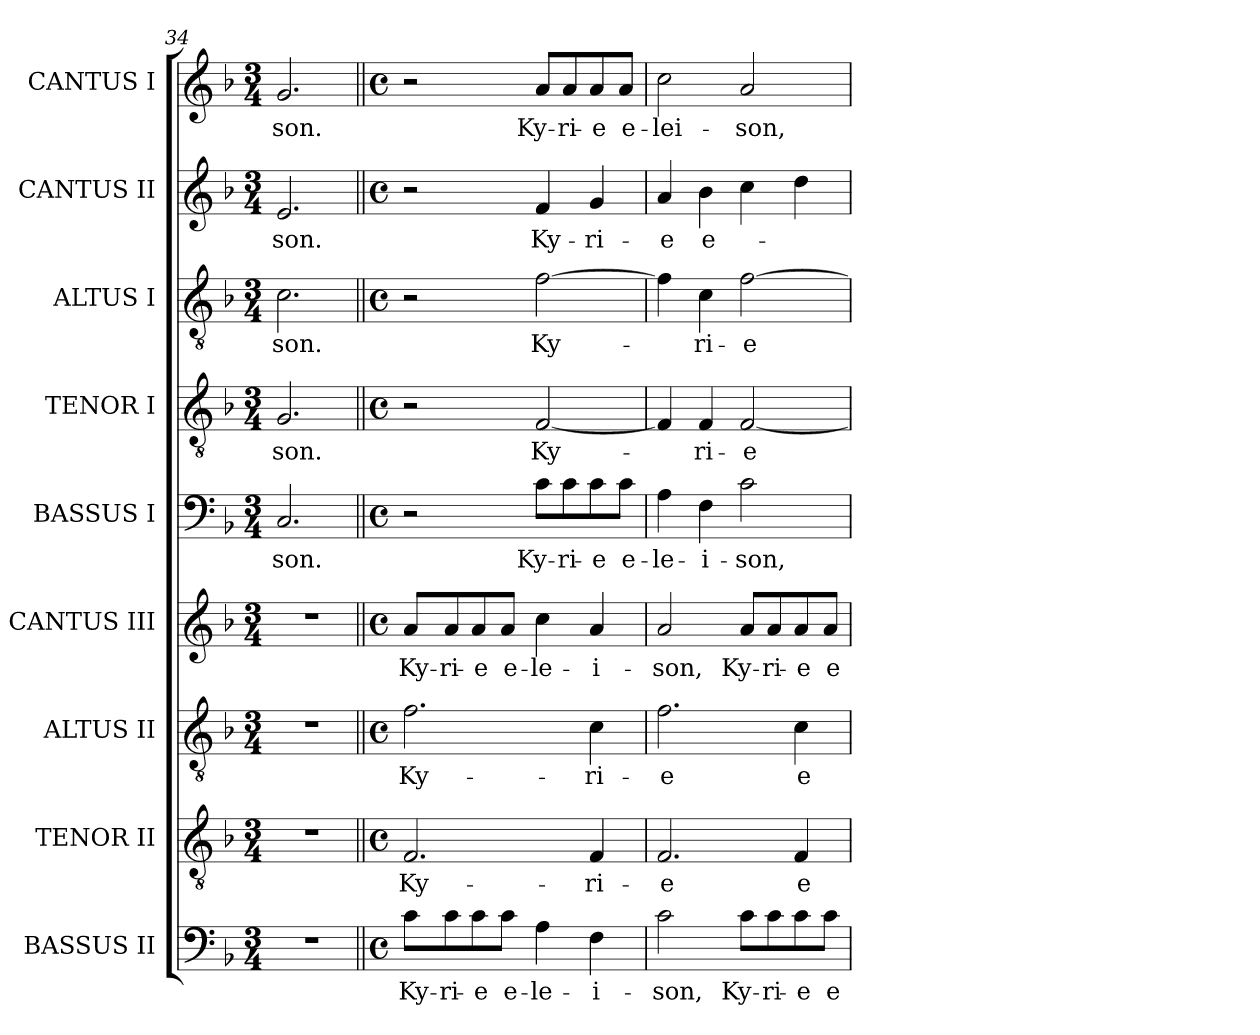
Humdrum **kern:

**kern	**text	**kern	**text	**kern	**text	**kern	**text	**kern	**text	**kern	**text	**kern	**text	**kern	**text	**kern	**text
*part9	*part9	*part8	*part8	*part7	*part7	*part6	*part6	*part5	*part5	*part4	*part4	*part3	*part3	*part2	*part2	*part1	*part1
*staff9	*staff9	*staff8	*staff8	*staff7	*staff7	*staff6	*staff6	*staff5	*staff5	*staff4	*staff4	*staff3	*staff3	*staff2	*staff2	*staff1	*staff1
*I"BASSUS II	*	*I"TENOR II	*	*I"ALTUS II	*	*I"CANTUS III	*	*I"BASSUS I	*	*I"TENOR I	*	*I"ALTUS I	*	*I"CANTUS II	*	*I"CANTUS I	*
*I'B. II	*	*I'T. II	*	*I'A. II	*	*I'C. III	*	*I'B. I	*	*I'T. I	*	*I'A. I	*	*I'C. II	*	*I'C. I	*
*clefF4	*	*clefGv2	*	*clefGv2	*	*clefG2	*	*clefF4	*	*clefGv2	*	*clefGv2	*	*clefG2	*	*clefG2	*
*	*	*ITrd7c12	*	*ITrd7c12	*	*	*	*	*	*ITrd7c12	*	*ITrd7c12	*	*	*	*	*
*k[b-]	*	*k[b-]	*	*k[b-]	*	*k[b-]	*	*k[b-]	*	*k[b-]	*	*k[b-]	*	*k[b-]	*	*k[b-]	*
*F:	*	*F:	*	*F:	*	*F:	*	*F:	*	*F:	*	*F:	*	*F:	*	*F:	*
*M3/4	*	*M3/4	*	*M3/4	*	*M3/4	*	*M3/4	*	*M3/4	*	*M3/4	*	*M3/4	*	*M3/4	*
=34	=34	=34	=34	=34	=34	=34	=34	=34	=34	=34	=34	=34	=34	=34	=34	=34	=34
!LO:N:vis=1	!	!LO:N:vis=1	!	!LO:N:vis=1	!	!LO:N:vis=1	!	!	!	!	!	!	!	!	!	!	!
!	!	!	!	!	!	!	!	!	!LO:LY:b:color=#000000	!	!	!	!	!	!	!	!
!	!	!	!	!	!	!	!	!	!	!	!LO:LY:b:color=#000000	!	!	!	!	!	!
!	!	!	!	!	!	!	!	!	!	!	!	!	!LO:LY:b:color=#000000	!	!	!	!
!	!	!	!	!	!	!	!	!	!	!	!	!	!	!	!LO:LY:b:color=#000000	!	!
!	!	!	!	!	!	!	!	!	!	!	!	!	!	!	!	!	!LO:LY:b:color=#000000
2.r	.	2.r	.	2.r	.	2.r	.	2.Ci/	-son.	2.GGi/	-son.	2.Ci\	-son.	2.ei/	-son.	2.gi/	-son.
!!LO:PB:g=z
=35||	=35||	=35||	=35||	=35||	=35||	=35||	=35||	=35||	=35||	=35||	=35||	=35||	=35||	=35||	=35||	=35||	=35||
*M4/4	*	*M4/4	*	*M4/4	*	*M4/4	*	*M4/4	*	*M4/4	*	*M4/4	*	*M4/4	*	*M4/4	*
*met(c)	*	*met(c)	*	*met(c)	*	*met(c)	*	*met(c)	*	*met(c)	*	*met(c)	*	*met(c)	*	*met(c)	*
!	!LO:LY:b:color=#000000	!	!	!	!	!	!	!	!	!	!	!	!	!	!	!	!
!	!	!	!LO:LY:b:color=#000000	!	!	!	!	!	!	!	!	!	!	!	!	!	!
!	!	!	!	!	!LO:LY:b:color=#000000	!	!	!	!	!	!	!	!	!	!	!	!
!	!	!	!	!	!	!	!LO:LY:b:color=#000000	!	!	!	!	!	!	!	!	!	!
8ci\L	Ky-	2.FFi/	Ky-	2.Fi\	Ky-	8ai/L	Ky-	2r	.	2r	.	2r	.	2r	.	2r	.
!	!LO:LY:b:color=#000000	!	!	!	!	!	!	!	!	!	!	!	!	!	!	!	!
!	!	!	!	!	!	!	!LO:LY:b:color=#000000	!	!	!	!	!	!	!	!	!	!
8ci\	-ri-	.	.	.	.	8ai/	-ri-	.	.	.	.	.	.	.	.	.	.
!	!LO:LY:b:color=#000000	!	!	!	!	!	!	!	!	!	!	!	!	!	!	!	!
!	!	!	!	!	!	!	!LO:LY:b:color=#000000	!	!	!	!	!	!	!	!	!	!
8ci\	-e	.	.	.	.	8ai/	-e	.	.	.	.	.	.	.	.	.	.
!	!LO:LY:b:color=#000000	!	!	!	!	!	!	!	!	!	!	!	!	!	!	!	!
!	!	!	!	!	!	!	!LO:LY:b:color=#000000	!	!	!	!	!	!	!	!	!	!
8ci\J	e-	.	.	.	.	8ai/J	e-	.	.	.	.	.	.	.	.	.	.
!	!LO:LY:b:color=#000000	!	!	!	!	!	!	!	!	!	!	!	!	!	!	!	!
!	!	!	!	!	!	!	!LO:LY:b:color=#000000	!	!	!	!	!	!	!	!	!	!
!	!	!	!	!	!	!	!	!	!LO:LY:b:color=#000000	!	!	!	!	!	!	!	!
!	!	!	!	!	!	!	!	!	!	!	!LO:LY:b:color=#000000	!	!	!	!	!	!
!	!	!	!	!	!	!	!	!	!	!	!	!	!LO:LY:b:color=#000000	!	!	!	!
!	!	!	!	!	!	!	!	!	!	!	!	!	!	!	!LO:LY:b:color=#000000	!	!
!	!	!	!	!	!	!	!	!	!	!	!	!	!	!	!	!	!LO:LY:b:color=#000000
4Ai\	-le-	.	.	.	.	4cci\	-le-	8ci\L	Ky-	[<2FFi/	Ky-	[>2Fi\	Ky-	4fi/	Ky-	8ai/L	Ky-
!	!	!	!	!	!	!	!	!	!LO:LY:b:color=#000000	!	!	!	!	!	!	!	!
!	!	!	!	!	!	!	!	!	!	!	!	!	!	!	!	!	!LO:LY:b:color=#000000
.	.	.	.	.	.	.	.	8ci\	-ri-	.	.	.	.	.	.	8ai/	-ri-
!	!LO:LY:b:color=#000000	!	!	!	!	!	!	!	!	!	!	!	!	!	!	!	!
!	!	!	!LO:LY:b:color=#000000	!	!	!	!	!	!	!	!	!	!	!	!	!	!
!	!	!	!	!	!LO:LY:b:color=#000000	!	!	!	!	!	!	!	!	!	!	!	!
!	!	!	!	!	!	!	!LO:LY:b:color=#000000	!	!	!	!	!	!	!	!	!	!
!	!	!	!	!	!	!	!	!	!LO:LY:b:color=#000000	!	!	!	!	!	!	!	!
!	!	!	!	!	!	!	!	!	!	!	!	!	!	!	!LO:LY:b:color=#000000	!	!
!	!	!	!	!	!	!	!	!	!	!	!	!	!	!	!	!	!LO:LY:b:color=#000000
4Fi\	-i-	4FFi/	-ri-	4Ci\	-ri-	4ai/	-i-	8ci\	-e	.	.	.	.	4gi/	-ri-	8ai/	-e
!	!	!	!	!	!	!	!	!	!LO:LY:b:color=#000000	!	!	!	!	!	!	!	!
!	!	!	!	!	!	!	!	!	!	!	!	!	!	!	!	!	!LO:LY:b:color=#000000
.	.	.	.	.	.	.	.	8ci\J	e-	.	.	.	.	.	.	8ai/J	e-
=36	=36	=36	=36	=36	=36	=36	=36	=36	=36	=36	=36	=36	=36	=36	=36	=36	=36
!	!LO:LY:b:color=#000000	!	!	!	!	!	!	!	!	!	!	!	!	!	!	!	!
!	!	!	!LO:LY:b:color=#000000	!	!	!	!	!	!	!	!	!	!	!	!	!	!
!	!	!	!	!	!LO:LY:b:color=#000000	!	!	!	!	!	!	!	!	!	!	!	!
!	!	!	!	!	!	!	!LO:LY:b:color=#000000	!	!	!	!	!	!	!	!	!	!
!	!	!	!	!	!	!	!	!	!LO:LY:b:color=#000000	!	!	!	!	!	!	!	!
!	!	!	!	!	!	!	!	!	!	!	!	!	!	!	!LO:LY:b:color=#000000	!	!
!	!	!	!	!	!	!	!	!	!	!	!	!	!	!	!	!	!LO:LY:b:color=#000000
2ci\	-son,	2.FFi/	-e	2.Fi\	-e	2ai/	-son,	4Ai\	-le-	4FFi/]	.	4Fi\]	.	4ai/	-e	2cci\	-lei-
!	!	!	!	!	!	!	!	!	!LO:LY:b:color=#000000	!	!	!	!	!	!	!	!
!	!	!	!	!	!	!	!	!	!	!	!LO:LY:b:color=#000000	!	!	!	!	!	!
!	!	!	!	!	!	!	!	!	!	!	!	!	!LO:LY:b:color=#000000	!	!	!	!
!	!	!	!	!	!	!	!	!	!	!	!	!	!	!	!LO:LY:b:color=#000000	!	!
.	.	.	.	.	.	.	.	4Fi\	-i-	4FFi/	-ri-	4Ci\	-ri-	4b-i\	e-	.	.
!	!LO:LY:b:color=#000000	!	!	!	!	!	!	!	!	!	!	!	!	!	!	!	!
!	!	!	!	!	!	!	!LO:LY:b:color=#000000	!	!	!	!	!	!	!	!	!	!
!	!	!	!	!	!	!	!	!	!LO:LY:b:color=#000000	!	!	!	!	!	!	!	!
!	!	!	!	!	!	!	!	!	!	!	!LO:LY:b:color=#000000	!	!	!	!	!	!
!	!	!	!	!	!	!	!	!	!	!	!	!	!LO:LY:b:color=#000000	!	!	!	!
!	!	!	!	!	!	!	!	!	!	!	!	!	!	!	!	!	!LO:LY:b:color=#000000
8ci\L	Ky-	.	.	.	.	8ai/L	Ky-	2ci\	-son,	[<2FFi/	-e	[>2Fi\	-e	4cci\	.	2ai/	-son,
!	!LO:LY:b:color=#000000	!	!	!	!	!	!	!	!	!	!	!	!	!	!	!	!
!	!	!	!	!	!	!	!LO:LY:b:color=#000000	!	!	!	!	!	!	!	!	!	!
8ci\	-ri-	.	.	.	.	8ai/	-ri-	.	.	.	.	.	.	.	.	.	.
!	!LO:LY:b:color=#000000	!	!	!	!	!	!	!	!	!	!	!	!	!	!	!	!
!	!	!	!LO:LY:b:color=#000000	!	!	!	!	!	!	!	!	!	!	!	!	!	!
!	!	!	!	!	!LO:LY:b:color=#000000	!	!	!	!	!	!	!	!	!	!	!	!
!	!	!	!	!	!	!	!LO:LY:b:color=#000000	!	!	!	!	!	!	!	!	!	!
8ci\	-e	4FFi/	e-	4Ci\	e-	8ai/	-e	.	.	.	.	.	.	4ddi\	.	.	.
!	!LO:LY:b:color=#000000	!	!	!	!	!	!	!	!	!	!	!	!	!	!	!	!
!	!	!	!	!	!	!	!LO:LY:b:color=#000000	!	!	!	!	!	!	!	!	!	!
8ci\J	e-	.	.	.	.	8ai/J	e-	.	.	.	.	.	.	.	.	.	.
=	=	=	=	=	=	=	=	=	=	=	=	=	=	=	=	=	=
*-	*-	*-	*-	*-	*-	*-	*-	*-	*-	*-	*-	*-	*-	*-	*-	*-	*-
